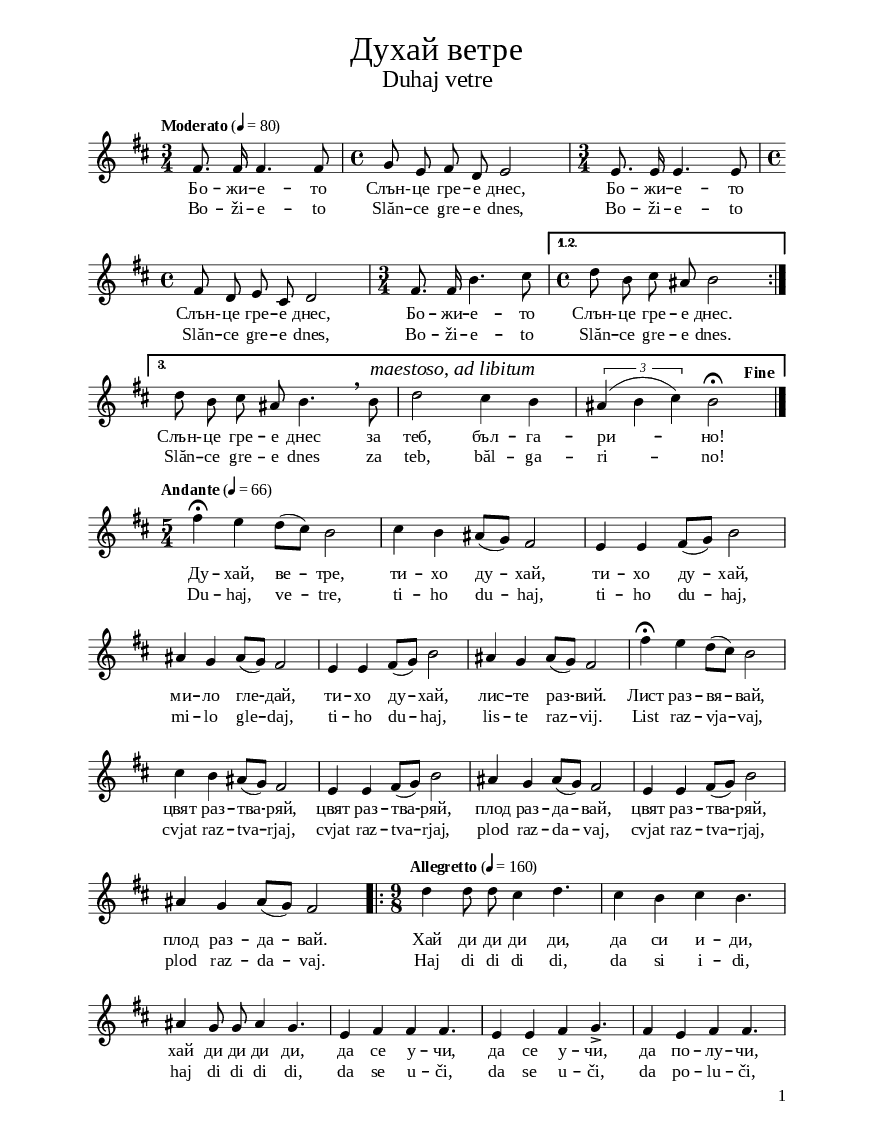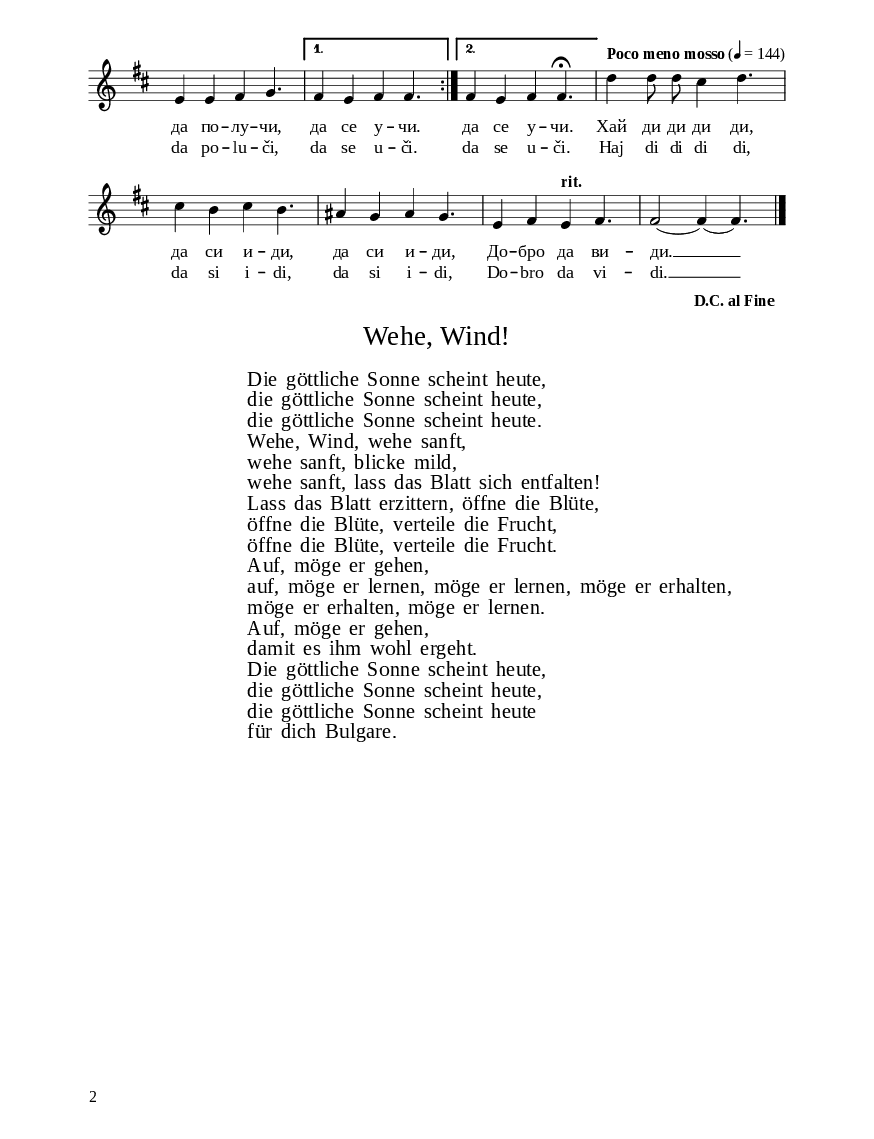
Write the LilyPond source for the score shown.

\version "2.24.1"

\include "include/globals.ily"

\bookpart {
  \label #'ref136
  \tocItem \markup "Духай ветре –  Duhaj vetre "
  \include "include/bookpart-paper.ily"
  \score {
    \include "include/score-layout.ily"

    \new Voice \relative c' {
      \clef treble
      \key b \minor
      \time 3/4
      \tempoFunc "Moderato" 4 "80"
      \autoBeamOff

      \repeat volta 3 {
        fis8.  fis16  fis4.  fis8 | % 2
        \time 4/4  | % 2
        g8  e8  fis8  d8  e2
        | % 3
        \time 3/4  | % 3
        e8.  e16  e4.  e8 \break | % 4
        \time 4/4  | % 4
        fis8  d8  e8  cis8
        d2 | % 5
        \time 3/4  | % 5
        fis8.  fis16  b4.  cis8
        \time 4/4 |
      }
      \alternative {
        {
          d8  b8  cis8 ais8  b2 | \break
        }
        {
          d8   b8 cis8  ais8  b4. \breathe b8 |
          \mark\markup\italic {"                      maestoso, ad libitum"} 
          d2 cis4 b4 | 
          
          
          \tweak direction #up \times 2/3 {
            \once \override Slur.positions = #'(1 . 1)
            \once \override Slur.height-limit = #5.91
            ais4 (  b4  cis4 )
          } 
          \once \override Score.MetronomeMark.outside-staff-priority = #599
          \once \override Score.MetronomeMark.X-extent=#'(-3.5 . 0)
          \tempo "Fine" b2 ^\fermata
        }
      } \break  \bar "|."

      \once \override Staff.TimeSignature.break-visibility = ##(#f #t #t)
      \time 5/4 \tempoFunc "Andante" 4 "66" fis'4 ^\fermata
      e4  d8 [ ( cis8 ) ] b2 | 
      cis4  b4  ais8 ( [  g8 ) ]  fis2 |
      e4  e4 fis8 ( [  g8 ) ] b2 | \break
      ais4 g4  ais8 ( [  g8 ) ]  fis2 |
      e4 e4  fis8 ( [  g8 ) ]  b2 |
      ais4  g4  ais8 ( [  g8 ) ]  fis2 |
      fis'4 ^\fermata  e4  d8 ( [
      cis8 ) ]  b2 | \break  
      cis4 b4  ais8 ( [  g8 ) ]  fis2 |
      e4 e4  fis8 ( [  g8 ) ] b2 |
      ais4  g4  ais8 ( [  g8 ) ]  fis2 |
      e4  e4  fis8 ( [  g8 ) ] b2 | \break 
      ais4  g4  ais8 ( [  g8 ) ]  fis2 |
      \repeat volta 2 {
        \time 9/8 \tempoFunc "     Allegretto" 4 "160"  d'4
        d8  d8  cis4 d4. |
        cis4  b4  cis4 b4. | \break  
        ais4  g8  g8 ais4  g4. |
        e4 fis4 fis4  fis4. | 
        e4  e4  fis4 g4. -> |
        fis4  e4  fis4 fis4. \break  
        e4  e4  fis4  g4.
      }

      \alternative {
        {
          fis4  e4  fis4  fis4.
        }
        {
          fis4  e4  fis4  fis4.^\fermata
        }
      }

      \tempoFunc "Poco meno mosso" 4 "144" d'4 d8 d8 cis4 d4. | \break
      cis4  b4
      cis4  b4.  ais4  g4  ais4
      g4.  e4   fis4
      \tempo "rit." e4  fis4.
      fis2 ~  fis4 ~ fis4.\break  \bar "|."
    }
    
    \addlyrics {
      Бо -- жи -- е -- то "Слън-" -- це гре --
      е днес, Бо -- жи -- е -- то "Слън-" --
      це гре -- е днес, Бо -- жи -- е --
      то "Слън-"  -- це гре -- е днес. "Слън-" 
      -- це гре -- е днес за теб, бъл --
      га -- ри  --  но! Ду -- хай, ве
      -- тре, ти -- хо ду -- хай, ти
      -- хо ду -- хай, ми -- ло гле
      -- дай, ти -- хо ду -- хай,
      лис -- те раз -- вий. Лист раз
      -- вя -- вай, цвят раз -- тва
      -- ряй, цвят раз -- тва --
      ряй, плод раз -- да -- вай,
      цвят раз -- тва -- ряй, плод
      раз -- да -- вай. Хай ди ди ди
      ди, да си и -- ди, хай ди ди ди
      ди, да се у -- чи, да се у -- чи,
      да по -- лу -- чи, да по -- лу --
      чи, да се у -- чи. да се у -- чи.
      Хай ди ди ди ди, да си и -- ди,
      да си и -- ди, До -- бро да ви --
      ди. __ }
    \addlyrics {
      Bo -- ži -- e -- to Slăn -- ce gre --
      e dnes, Bo -- ži -- e -- to Slăn --
      ce gre -- e dnes, Bo -- ži -- e --
      to Slăn  -- ce gre -- e dnes. Slăn
      -- ce gre -- e dnes za teb, băl --
      ga -- ri  --  no! Du -- haj, ve
      -- tre, ti -- ho du -- haj, ti
      -- ho du -- haj, mi -- lo gle
      -- daj, ti -- ho du -- haj,
      lis -- te raz -- vij. List raz
      -- vja -- vaj, cvjat raz -- tva
      -- rjaj, cvjat raz -- tva --
      rjaj, plod raz -- da -- vaj,
      cvjat raz -- tva -- rjaj, plod
      raz -- da -- vaj. Haj di di di
      di, da si i -- di, haj di di di
      di, da se u -- či, da se u -- či,
      da po -- lu -- či, da po -- lu --
      či, da se u -- či. da se u -- či.
      Haj di di di di, da si i -- di,
      da si i -- di, Do -- bro da vi --
      di. __}

      \header {
        title = \titleFunc "Духай ветре" "Duhaj vetre"
      }

      \midi{}

    } % score

    \markup \dc-one "D.C. al Fine"
    

    % include foreign translation(s) of the song
    \version "2.24.0"

\markup \fill-line { \fontsize #deTitleFontSize "Wehe, Wind!" }
\markup \null
\markup \null
\markup \fontsize #deCoupletFontSize {
  \hspace #14
  \override #`(baseline-skip . ,deCoupletBaselineSkip)

  \column {

    \line { " "Die göttliche Sonne scheint heute,  }

    \line { " "die göttliche Sonne scheint heute,  }

    \line { " "die göttliche Sonne scheint heute. }

    \line { " "Wehe, Wind, wehe sanft,  }

    \line { " "wehe sanft, blicke mild, }

    \line { " "wehe sanft, lass das Blatt sich entfalten! }

    \line { " "Lass das Blatt erzittern, öffne die Blüte,  }

    \line { " "öffne die Blüte, verteile die Frucht, }

    \line { " "öffne die Blüte, verteile die Frucht. }

    \line { " "Auf, möge er gehen, }

    \line { " " auf, möge er lernen, möge er lernen, möge er erhalten, }

    \line { " "möge er erhalten, möge er lernen. }

    \line { " "Auf, möge er gehen,  }

    \line { " "damit es ihm wohl ergeht. }

    \line { " "Die göttliche Sonne scheint heute,  }

    \line { " "die göttliche Sonne scheint heute,  }

    \line { " "die göttliche Sonne scheint heute }
     \line { " "für dich Bulgare. }

  }
}


  } % bookpart
